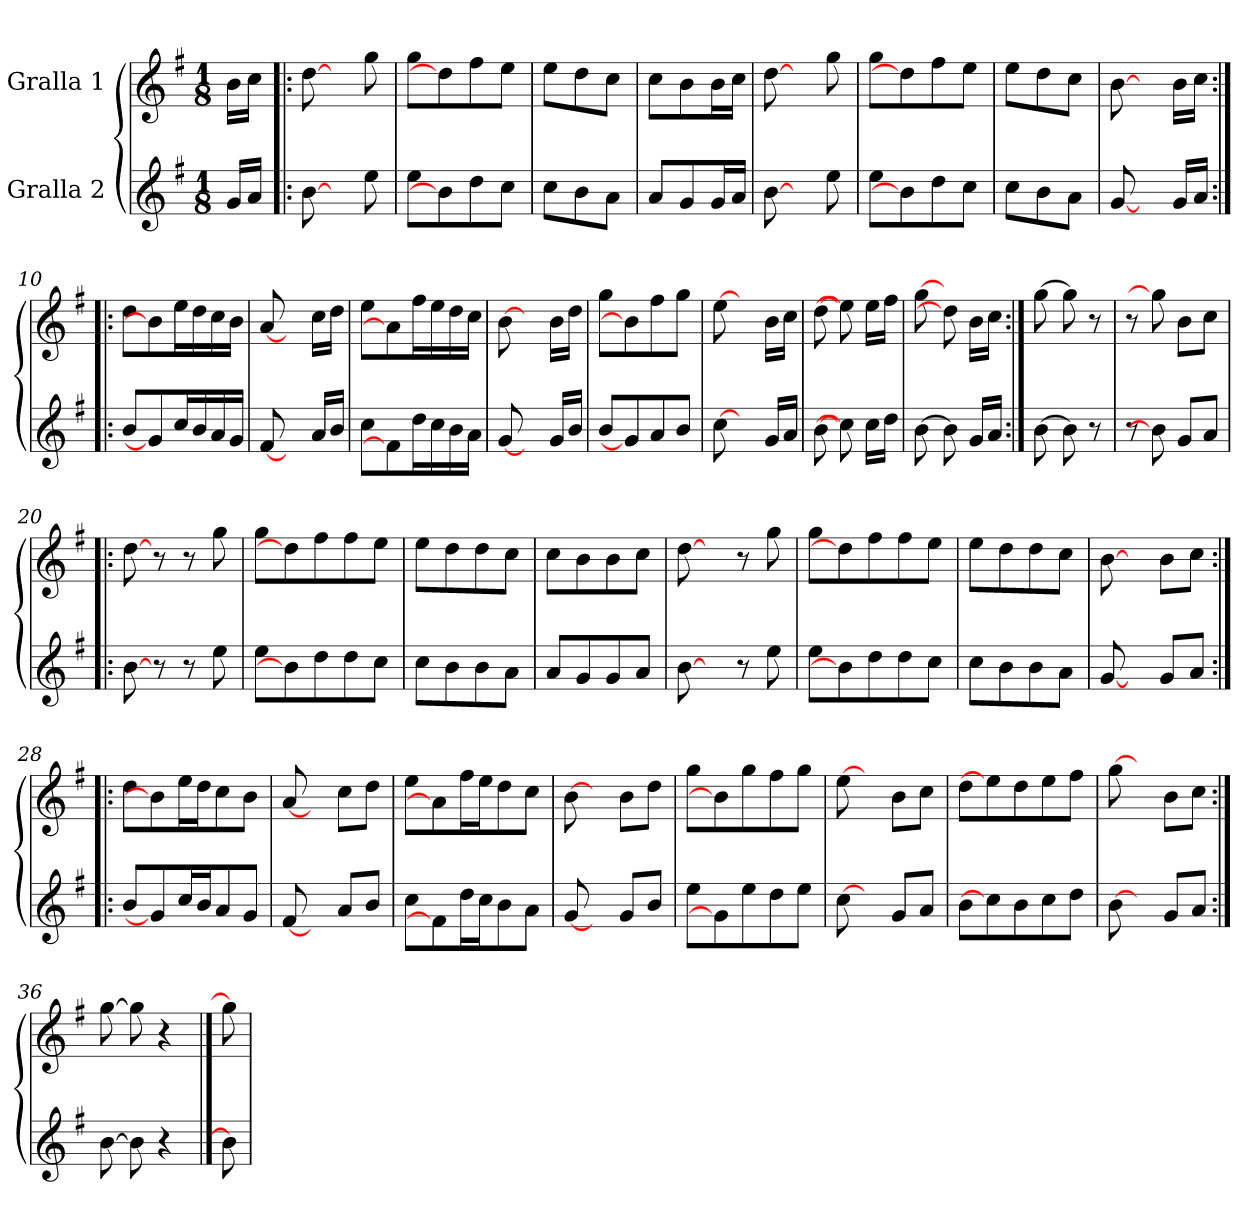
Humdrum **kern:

**kern	**kern
*part2	*part1
*staff2	*staff1
*I"Gralla 2	*I"Gralla 1
*clefG2	*clefG2
*k[f#]	*k[f#]
*M1/8	*M1/8
=1	=1
16g/LL	16b\LL
16a/JJ	16cc\JJ
=2!|:	=2!|:
[8b\	[8dd\
8ryy	8ryy
8ee\	8gg\
=3	=3
8ee\L	8gg\L
8b\]	8dd\]
8dd\	8ff#\
8cc\J	8ee\J
=4	=4
8cc\L	8ee\L
8b\	8dd\
8a\J	8cc\J
=5	=5
8a/L	8cc\L
8g/	8b\
16g/L	16b\L
16a/JJ	16cc\JJ
=6	=6
[8b\	[8dd\
8ryy	8ryy
8ee\	8gg\
=7	=7
8ee\L	8gg\L
8b\]	8dd\]
8dd\	8ff#\
8cc\J	8ee\J
=8	=8
8cc\L	8ee\L
8b\	8dd\
8a\J	8cc\J
=9	=9
[8g/	[8b\
8ryy	8ryy
16g/LL	16b\LL
16a/JJ	16cc\JJ
=10:|!|:	=10:|!|:
8b/L	8dd\L
8g/]	8b\]
16cc/L	16ee\L
16b/	16dd\
16a/	16cc\
16g/JJ	16b\JJ
!!LO:LB:g=z
=11	=11
[8f#/	[8a/
8ryy	8ryy
16a/LL	16cc\LL
16b/JJ	16dd\JJ
=12	=12
8cc\L	8ee\L
8f#/]	8a/]
16dd\L	16ff#\L
16cc\	16ee\
16b\	16dd\
16a\JJ	16cc\JJ
=13	=13
[8g/	[8b\
8ryy	8ryy
16g/LL	16b\LL
16b/JJ	16dd\JJ
=14	=14
8b/L	8gg\L
8g/]	8b\]
8a/	8ff#\
8b/J	8gg\J
=15	=15
[8cc\	[8ee\
8ryy	8ryy
16g/LL	16b\LL
16a/JJ	16cc\JJ
=16	=16
[8b\	[8dd\
8cc\]	8ee\]
16cc\LL	16ee\LL
16dd\JJ	16ff#\JJ
=17	=17
[8b\	[8gg\
8b\]	8dd\]
16g/LL	16b\LL
16a/JJ	16cc\JJ
=18:|!	=18:|!
[8b\	[8gg\
8b\]	8gg\]
8r	8r
=19	=19
8r	8r
8b\]	8gg\]
8g/L	8b\L
8a/J	8cc\J
=20!|:	=20!|:
[8b\	[8dd\
8r	8r
8r	8r
8ee\	8gg\
=21	=21
8ee\L	8gg\L
8b\]	8dd\]
8dd\	8ff#\
8dd\	8ff#\
8cc\J	8ee\J
!!LO:LB:g=z
=22	=22
8cc\L	8ee\L
8b\	8dd\
8b\	8dd\
8a\J	8cc\J
=23	=23
8a/L	8cc\L
8g/	8b\
8g/	8b\
8a/J	8cc\J
=24	=24
[8b\	[8dd\
8ryy	8ryy
8r	8r
8ee\	8gg\
=25	=25
8ee\L	8gg\L
8b\]	8dd\]
8dd\	8ff#\
8dd\	8ff#\
8cc\J	8ee\J
=26	=26
8cc\L	8ee\L
8b\	8dd\
8b\	8dd\
8a\J	8cc\J
=27	=27
[8g/	[8b\
8ryy	8ryy
8g/L	8b\L
8a/J	8cc\J
=28:|!|:	=28:|!|:
8b/L	8dd\L
8g/]	8b\]
16cc/L	16ee\L
16b/J	16dd\J
8a/	8cc\
8g/J	8b\J
=29	=29
[8f#/	[8a/
8ryy	8ryy
8a/L	8cc\L
8b/J	8dd\J
=30	=30
8cc\L	8ee\L
8f#/]	8a/]
16dd\L	16ff#\L
16cc\J	16ee\J
8b\	8dd\
8a\J	8cc\J
=31	=31
[8g/	[8b\
8ryy	8ryy
8g/L	8b\L
8b/J	8dd\J
!!LO:LB:g=z
=32	=32
8ee\L	8gg\L
8g/]	8b\]
8ee\	8gg\
8dd\	8ff#\
8ee\J	8gg\J
=33	=33
[8cc\	[8ee\
8ryy	8ryy
8g/L	8b\L
8a/J	8cc\J
=34	=34
8b\L	8dd\L
8cc\]	8ee\]
8b\	8dd\
8cc\	8ee\
8dd\J	8ff#\J
=35	=35
[8b\	[8gg\
8ryy	8ryy
8g/L	8b\L
8a/J	8cc\J
=36:|!	=36:|!
[8b\	[8gg\
8b\]	8gg\]
4r	4r
==37	==37
8b\]	8gg\]
=	=
*-	*-
